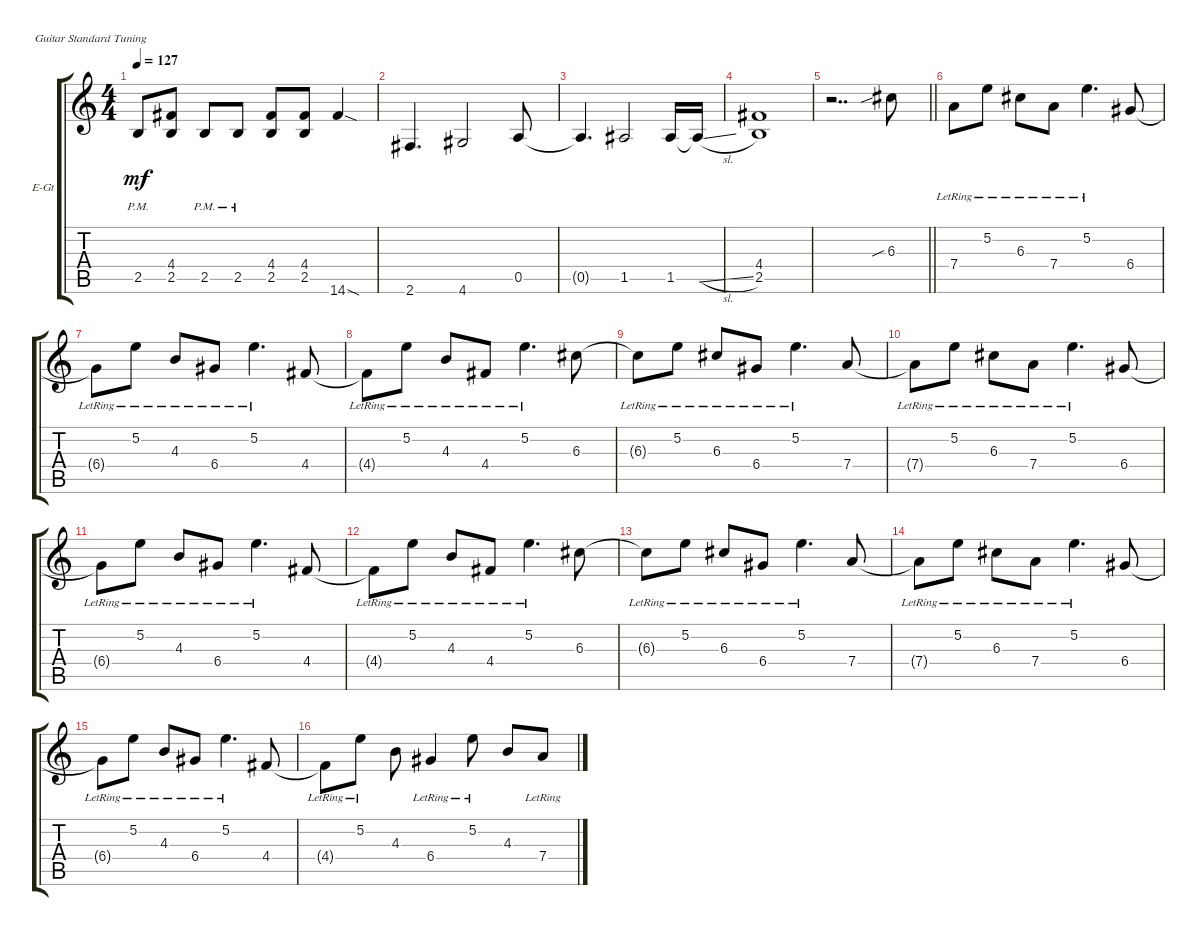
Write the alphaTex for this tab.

\defaultSystemsLayout 4
\bracketExtendMode groupsimilarinstruments
\firstSystemTrackNameOrientation horizontal
\otherSystemsTrackNameOrientation horizontal
\track ("Electric Guitar" "E-Gt") {instrument electricguitarclean}
\staff {score tabs}
\tuning (E4 B3 G3 D3 A2 E2)
\ts (4 4)
\tempo 127
\clef g2
\scale
0.357456
\ks c
2.5{pm}.8{dy mf} (4.4 2.5).8 2.5{pm}.8 2.5{pm}.8 (4.4 2.5).8 (4.4 2.5).8 14.6{sod}.4 |
\scale
0.234649 2.6.4{d} 4.6.2 0.5.8 |
\scale
0.274123 0.5{t}.4{d} 1.5.2 1.5.16 1.5{sl t}.16 |
\scale
0.133772 (4.4 2.5).1 |
\scale
0.25
\barLineRight lightlight
r.2{dd} 6.3{sib}.8 |
\scale
0.25 7.4{lr}.8 5.2{lr}.8 6.3{lr}.8 7.4{lr}.8 5.2{lr}.4{d} 6.4.8 |
\scale
0.25 6.4{lr t}.8 5.2{lr}.8 4.3{lr}.8 6.4{lr}.8 5.2{lr}.4{d} 4.4.8 |
\scale
0.25 4.4{lr t}.8 5.2{lr}.8 4.3{lr}.8 4.4{lr}.8 5.2{lr}.4{d} 6.3.8 |
\scale
0.286885 6.3{lr t}.8 5.2{lr}.8 6.3{lr}.8 6.4{lr}.8 5.2{lr}.4{d} 7.4.8 |
\scale
0.237705 7.4{lr t}.8 5.2{lr}.8 6.3{lr}.8 7.4{lr}.8 5.2{lr}.4{d} 6.4.8 |
\scale
0.237705 6.4{lr t}.8 5.2{lr}.8 4.3{lr}.8 6.4{lr}.8 5.2{lr}.4{d} 4.4.8 |
\scale
0.237705 4.4{lr t}.8 5.2{lr}.8 4.3{lr}.8 4.4{lr}.8 5.2{lr}.4{d} 6.3.8 |
\scale
0.273438 6.3{lr t}.8 5.2{lr}.8 6.3{lr}.8 6.4{lr}.8 5.2{lr}.4{d} 7.4.8 |
\scale
0.226563 7.4{lr t}.8 5.2{lr}.8 6.3{lr}.8 7.4{lr}.8 5.2{lr}.4{d} 6.4.8 |
\scale
0.226563 6.4{lr t}.8 5.2{lr}.8 4.3{lr}.8 6.4{lr}.8 5.2{lr}.4{d} 4.4.8 |
\scale
0.273438 4.4{lr t}.8 5.2{lr}.8 4.3.8 6.4{lr}.4 5.2{lr}.8 4.3.8 7.4{lr}.8
